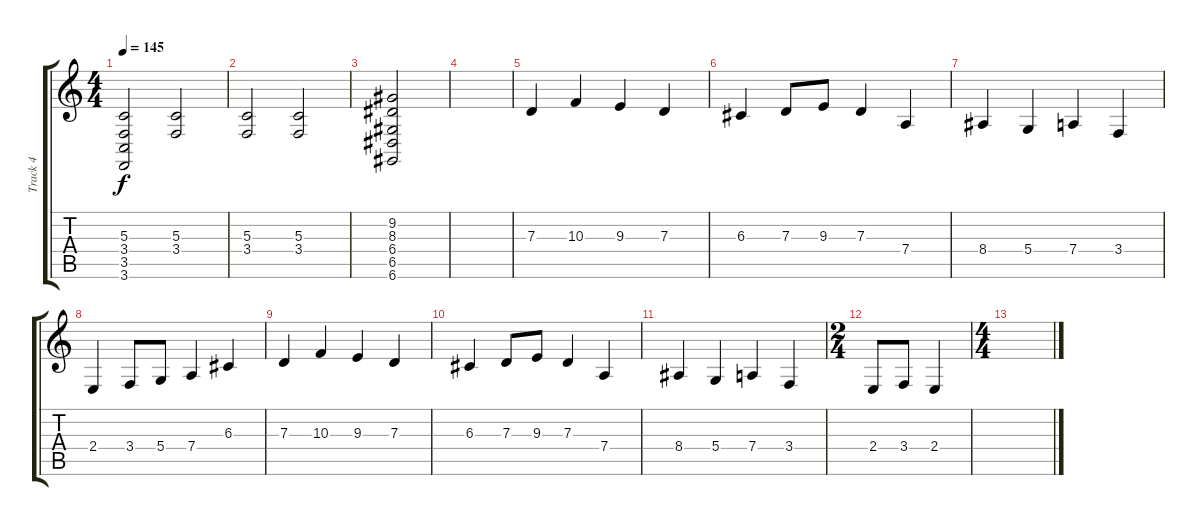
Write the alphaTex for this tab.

\track ("Track 4" "Track 4") {instrument acousticgrandpiano}
\staff {score tabs}
\tuning (E4 B3 G3 D3 A2 D2) {hide}
\ts (4 4)
\tempo 145
\clef g2
\ks c
(5.3 3.4 3.5 3.6).2{dy f} (5.3 3.4).2 |
(5.3 3.4).2 (5.3 3.4).2 |
(9.2 8.3 6.4 6.5 6.6).2 |
|
7.3.4 10.3.4 9.3.4 7.3.4 |
6.3.4 7.3.8 9.3.8 7.3.4 7.4.4 |
8.4.4 5.4.4 7.4.4 3.4.4 |
2.4.4 3.4.8 5.4.8 7.4.4 6.3.4 |
7.3.4 10.3.4 9.3.4 7.3.4 |
6.3.4 7.3.8 9.3.8 7.3.4 7.4.4 |
8.4.4 5.4.4 7.4.4 3.4.4 |
\ts (2 4)
2.4.8 3.4.8 2.4.4 |
\ts (4 4)
